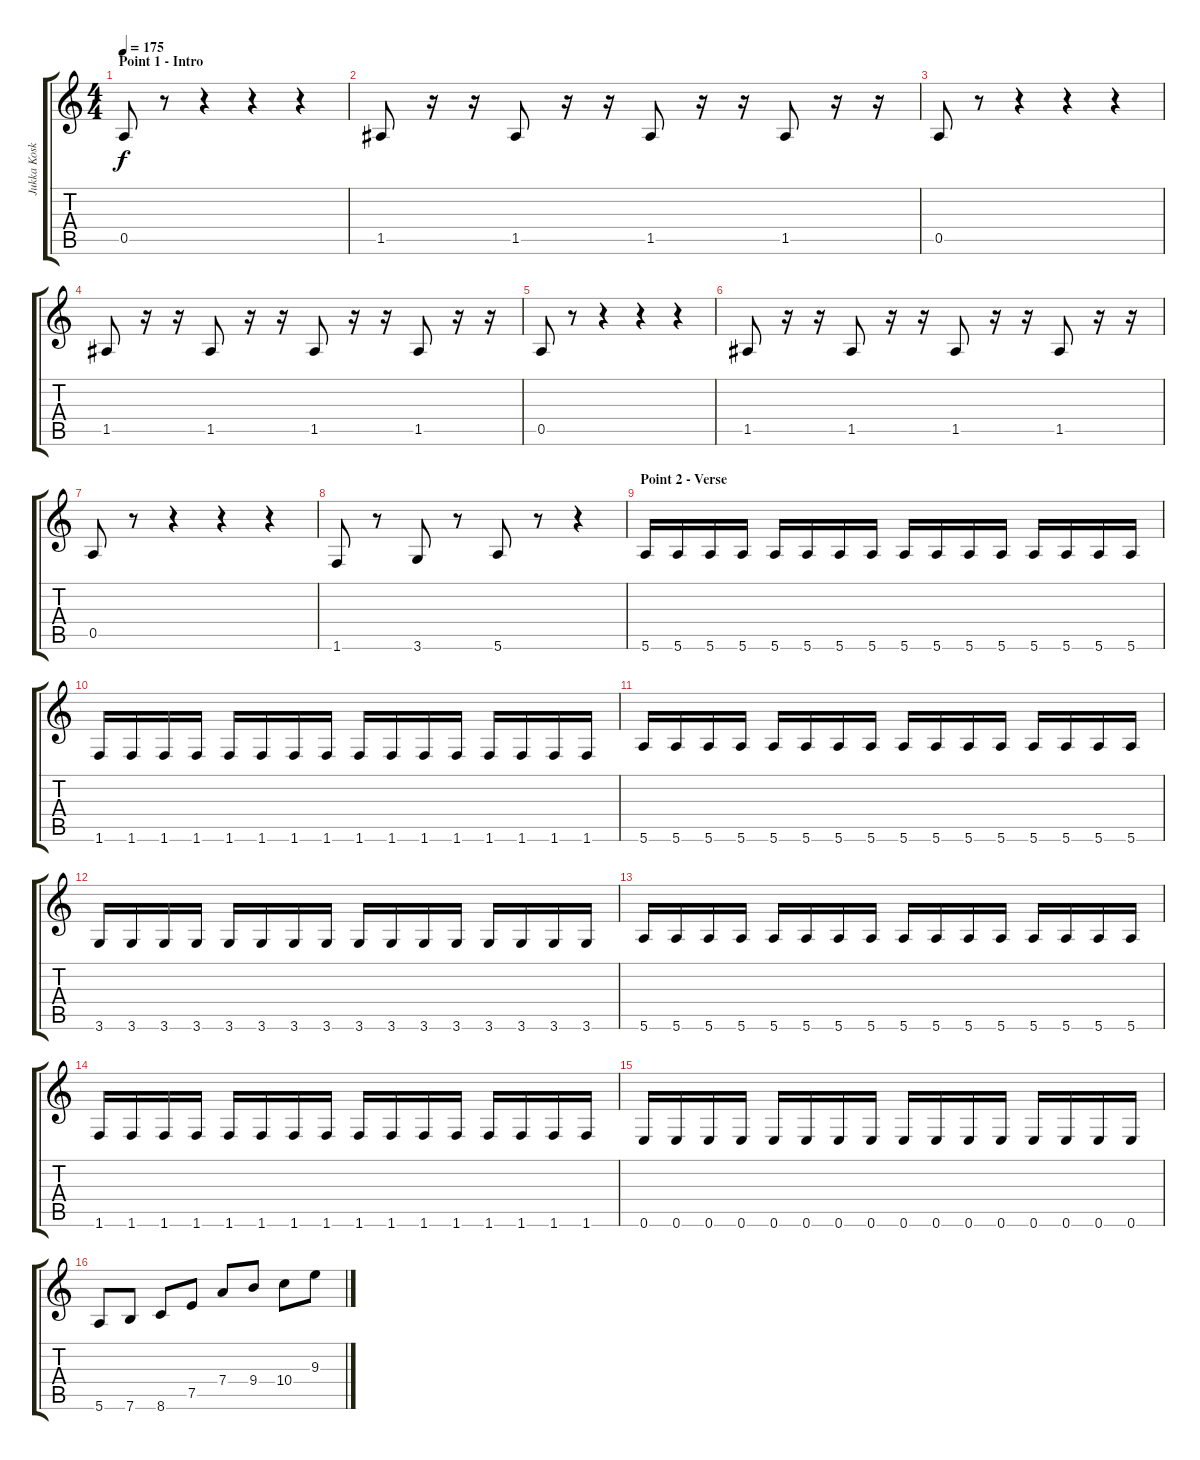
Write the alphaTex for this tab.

\track ("Jukka Koskinen" "Jukka Kosk") {instrument electricbasspick}
\staff {score tabs}
\tuning (E4 B3 G3 D3 A2 E2) {hide}
\ts (4 4)
\section ("" "Point 1 - Intro")
\tempo 175
\clef g2
\ks c
0.5.8{dy f instrument electricbasspick} r.8 r.4 r.4 r.4 |
1.5.8 r.16 r.16 1.5.8 r.16 r.16 1.5.8 r.16 r.16 1.5.8 r.16 r.16 |
0.5.8 r.8 r.4 r.4 r.4 |
1.5.8 r.16 r.16 1.5.8 r.16 r.16 1.5.8 r.16 r.16 1.5.8 r.16 r.16 |
0.5.8 r.8 r.4 r.4 r.4 |
1.5.8 r.16 r.16 1.5.8 r.16 r.16 1.5.8 r.16 r.16 1.5.8 r.16 r.16 |
0.5.8 r.8 r.4 r.4 r.4 |
1.6.8 r.8 3.6.8 r.8 5.6.8 r.8 r.4 |
\section ("" "Point 2 - Verse")
5.6.16 5.6.16 5.6.16 5.6.16 5.6.16 5.6.16 5.6.16 5.6.16 5.6.16 5.6.16 5.6.16 5.6.16 5.6.16 5.6.16 5.6.16 5.6.16 |
1.6.16 1.6.16 1.6.16 1.6.16 1.6.16 1.6.16 1.6.16 1.6.16 1.6.16 1.6.16 1.6.16 1.6.16 1.6.16 1.6.16 1.6.16 1.6.16 |
5.6.16 5.6.16 5.6.16 5.6.16 5.6.16 5.6.16 5.6.16 5.6.16 5.6.16 5.6.16 5.6.16 5.6.16 5.6.16 5.6.16 5.6.16 5.6.16 |
3.6.16 3.6.16 3.6.16 3.6.16 3.6.16 3.6.16 3.6.16 3.6.16 3.6.16 3.6.16 3.6.16 3.6.16 3.6.16 3.6.16 3.6.16 3.6.16 |
5.6.16 5.6.16 5.6.16 5.6.16 5.6.16 5.6.16 5.6.16 5.6.16 5.6.16 5.6.16 5.6.16 5.6.16 5.6.16 5.6.16 5.6.16 5.6.16 |
1.6.16 1.6.16 1.6.16 1.6.16 1.6.16 1.6.16 1.6.16 1.6.16 1.6.16 1.6.16 1.6.16 1.6.16 1.6.16 1.6.16 1.6.16 1.6.16 |
0.6.16 0.6.16 0.6.16 0.6.16 0.6.16 0.6.16 0.6.16 0.6.16 0.6.16 0.6.16 0.6.16 0.6.16 0.6.16 0.6.16 0.6.16 0.6.16 |
5.6.8 7.6.8 8.6.8 7.5.8 7.4.8 9.4.8 10.4.8 9.3.8
